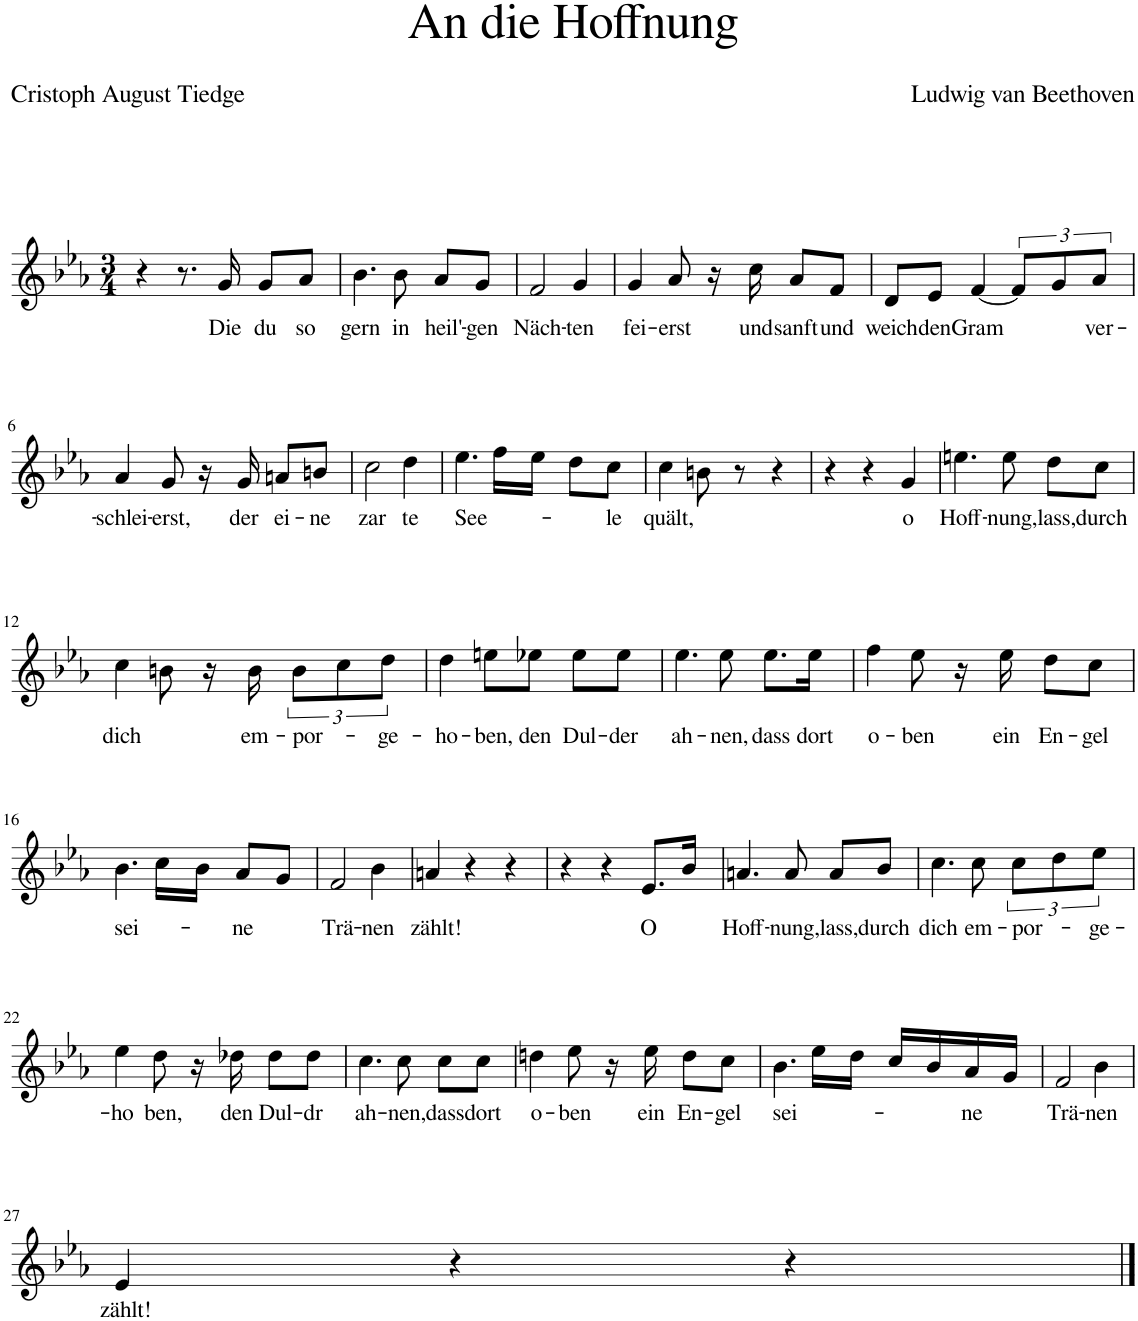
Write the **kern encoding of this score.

**kern	**text
*part1	*part1
*staff1	*staff1
*I"Piano	*
*I'Pno	*
*clefG2	*
*k[b-e-a-]	*
*M3/4	*
=1	=1
4r	.
8.r	.
!	!LO:LY:b
16g/	Die
!	!LO:LY:b
8g/L	du
!	!LO:LY:b
8a-/J	so
=2	=2
!	!LO:LY:b
4.b-\	gern
!	!LO:LY:b
8b-\	in
!	!LO:LY:b
8a-/L	heil'-
!	!LO:LY:b
8g/J	-gen
=3	=3
!	!LO:LY:b
2f/	Näch-
!	!LO:LY:b
4g/	-ten
=4	=4
!	!LO:LY:b
4g/	fei-
!	!LO:LY:b
8a-/	-erst
16r	.
!	!LO:LY:b
16cc\	und
!	!LO:LY:b
8a-/L	sanft
!	!LO:LY:b
8f/J	und
=5	=5
!	!LO:LY:b
8d/L	weich
!	!LO:LY:b
8e-/J	den
!	!LO:LY:b
[4f/	Gram
12f/L]	.
12g/	.
!	!LO:LY:b
12a-/J	ver-
!!LO:LB:g=z
=6	=6
!	!LO:LY:b
4a-/	-schlei-
!	!LO:LY:b
8g/	-erst,
16r	.
!	!LO:LY:b
16g/	der
!	!LO:LY:b
8an/L	ei-
!	!LO:LY:b
8bn/J	-ne
=7	=7
!	!LO:LY:b
2cc\	zar
!	!LO:LY:b
4dd\	-te
=8	=8
!	!LO:LY:b
4.ee-\	See-
16ff\LL	.
16ee-\JJ	.
8dd\L	.
!	!LO:LY:b
8cc\J	-le
=9	=9
!	!LO:LY:b
4cc\	quält,
8bn\	.
8r	.
4r	.
=10	=10
4r	.
4r	.
!	!LO:LY:b
4g/	o
=11	=11
!	!LO:LY:b
4.een\	Hoff-
!	!LO:LY:b
8ee\	-nung,
!	!LO:LY:b
8dd\L	lass,
!	!LO:LY:b
8cc\J	durch
!!LO:LB:g=z
=12	=12
!	!LO:LY:b
4cc\	dich
8bn\	.
16r	.
!	!LO:LY:b
16b\	em-
!	!LO:LY:b
12b\L	-por-
12cc\	.
!	!LO:LY:b
12dd\J	-ge-
=13	=13
!	!LO:LY:b
4dd\	-ho-
!	!LO:LY:b
8een\L	-ben,
!	!LO:LY:b
8ee-X\J	den
!	!LO:LY:b
8ee-\L	Dul-
!	!LO:LY:b
8ee-\J	-der
=14	=14
!	!LO:LY:b
4.ee-\	ah-
!	!LO:LY:b
8ee-\	-nen,
!	!LO:LY:b
8.ee-\L	dass
!	!LO:LY:b
16ee-\Jk	dort
=15	=15
!	!LO:LY:b
4ff\	o-
!	!LO:LY:b
8ee-\	-ben
16r	.
!	!LO:LY:b
16ee-\	ein
!	!LO:LY:b
8dd\L	En-
!	!LO:LY:b
8cc\J	-gel
!!LO:LB:g=z
=16	=16
!	!LO:LY:b
4.b-\	sei-
16cc\LL	.
16b-\JJ	.
!	!LO:LY:b
8a-/L	-ne
8g/J	.
=17	=17
!	!LO:LY:b
2f/	Trä-
!	!LO:LY:b
4b-\	-nen
=18	=18
!	!LO:LY:b
4an/	zählt!
4r	.
4r	.
=19	=19
4r	.
4r	.
!	!LO:LY:b
8.e-/L	O
16b-/Jk	.
=20	=20
!	!LO:LY:b
4.an/	Hoff-
!	!LO:LY:b
8a/	-nung,
!	!LO:LY:b
8a/L	lass,
!	!LO:LY:b
8b-/J	durch
=21	=21
!	!LO:LY:b
4.cc\	dich
!	!LO:LY:b
8cc\	em-
!	!LO:LY:b
12cc\L	-por-
12dd\	.
!	!LO:LY:b
12ee-\J	-ge-
!!LO:LB:g=z
=22	=22
!	!LO:LY:b
4ee-\	-ho
!	!LO:LY:b
8dd\	-ben,
16r	.
!	!LO:LY:b
16dd-X\	den
!	!LO:LY:b
8dd-\L	Dul-
!	!LO:LY:b
8dd-\J	-dr
=23	=23
!	!LO:LY:b
4.cc\	ah-
!	!LO:LY:b
8cc\	-nen,
!	!LO:LY:b
8cc\L	dass
!	!LO:LY:b
8cc\J	dort
=24	=24
!	!LO:LY:b
4ddn\	o-
!	!LO:LY:b
8ee-\	-ben
16r	.
!	!LO:LY:b
16ee-\	ein
!	!LO:LY:b
8dd\L	En-
!	!LO:LY:b
8cc\J	-gel
=25	=25
!	!LO:LY:b
4.b-\	sei-
16ee-\LL	.
16dd\JJ	.
16cc/LL	.
16b-/	.
!	!LO:LY:b
16a-/	-ne
16g/JJ	.
=26	=26
!	!LO:LY:b
2f/	Trä-
!	!LO:LY:b
4b-\	-nen
!!LO:LB:g=z
=27	=27
!	!LO:LY:b
4e-/	zählt!
4r	.
4r	.
==	==
*-	*-
